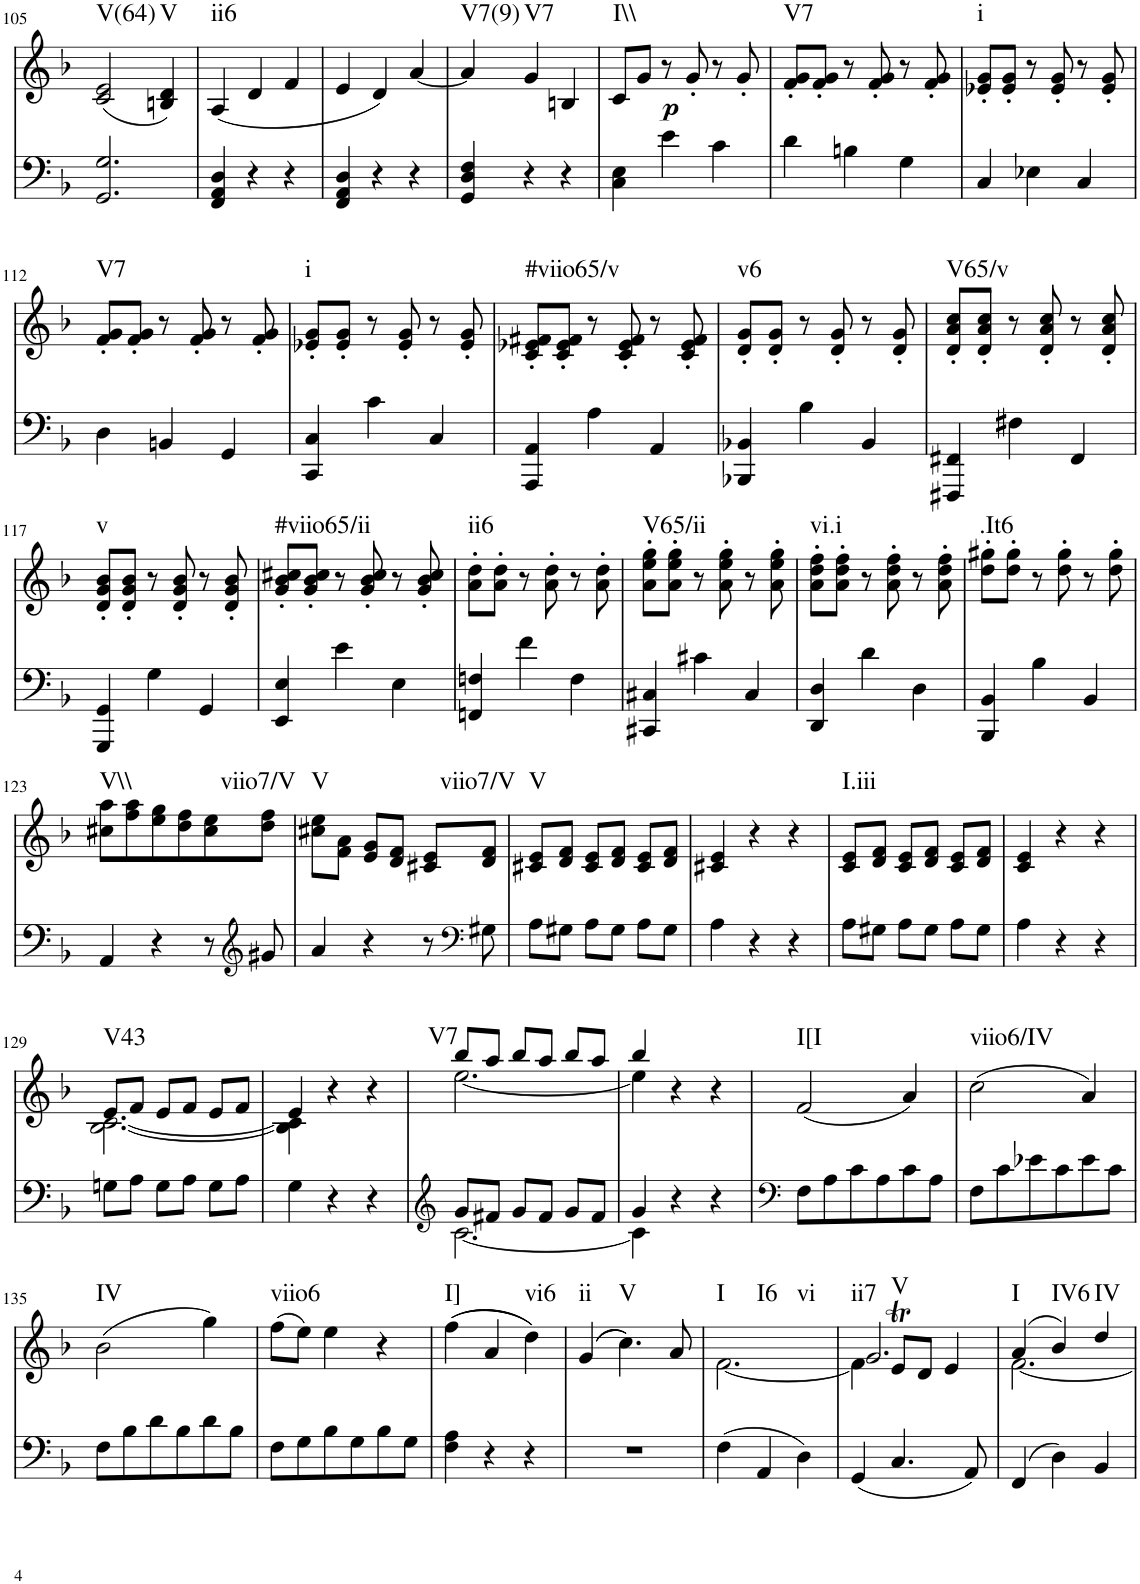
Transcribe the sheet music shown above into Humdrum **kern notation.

**kern	**kern	**dynam	**harte
*part1	*part1	*part1	*part1
*staff2	*staff1	*staff1/2	*
*I"Piano, Piano right	*	*	*
*I'Pno.	*	*	*
!!LO:PB:g=z
*clefF4	*clefG2	*	*
*k[b-]	*k[b-]	*	*
*M3/4	*M3/4	*	*
=105	=105	=105	=105
!	!	!	!LO:H:kt=V(64)
2.GG/ 2.G/	(2c/ 2e/	.	N
!	!	!	!LO:H:kt=V
.	4Bn/ 4d/)	.	N
=106	=106	=106	=106
!	!	!	!LO:H:kt=ii6
4FF/ 4AA/ 4D/	(4A/	.	N
4r	4d/	.	.
4r	4f/	.	.
=107	=107	=107	=107
4FF/ 4AA/ 4D/	4e/	.	.
4r	4d/)	.	.
4r	[4a/	.	.
=108	=108	=108	=108
!	!	!	!LO:H:kt=V7(9)
4GG/ 4D/ 4F/	4a/]	.	N
!	!	!	!LO:H:kt=V7
4r	4g/	.	N
4r	4Bn/	.	.
=109	=109	=109	=109
!	!	!	!LO:H:kt=I\\
4C\ 4E\	8c/L	.	N
.	8g/J	.	.
!	!	!LO:DY:b	!
4e\	8r	p	.
.	8g'/	.	.
4c\	8r	.	.
.	8g'/	.	.
=110	=110	=110	=110
!	!	!	!LO:H:kt=V7
4d\	8f/' 8g/'L	.	N
.	8f/' 8g/'J	.	.
4Bn\	8r	.	.
.	8f/' 8g/'	.	.
4G\	8r	.	.
.	8f/' 8g/'	.	.
=111	=111	=111	=111
!	!	!	!LO:H:kt=i
4C/	8e-X/' 8g/'L	.	N
.	8e-/' 8g/'J	.	.
4E-X\	8r	.	.
.	8e-/' 8g/'	.	.
4C/	8r	.	.
.	8e-/' 8g/'	.	.
!!LO:LB:g=z
=112	=112	=112	=112
!	!	!	!LO:H:kt=V7
4D\	8f/' 8g/'L	.	N
.	8f/' 8g/'J	.	.
4BBn/	8r	.	.
.	8f/' 8g/'	.	.
4GG/	8r	.	.
.	8f/' 8g/'	.	.
=113	=113	=113	=113
!	!	!	!LO:H:kt=i
4CC/ 4C/	8e-X/' 8g/'L	.	N
.	8e-/' 8g/'J	.	.
4c\	8r	.	.
.	8e-/' 8g/'	.	.
4C/	8r	.	.
.	8e-/' 8g/'	.	.
=114	=114	=114	=114
!	!	!	!LO:H:kt=#viio65/v
4AAA/ 4AA/	8c/' 8e-X/' 8f#X/'L	.	N
.	8c/' 8e-/' 8f#/'J	.	.
4A\	8r	.	.
.	8c/' 8e-/' 8f#/'	.	.
4AA/	8r	.	.
.	8c/' 8e-/' 8f#/'	.	.
=115	=115	=115	=115
!	!	!	!LO:H:kt=v6
4BBB-X/ 4BB-X/	8d/' 8g/'L	.	N
.	8d/' 8g/'J	.	.
4B-\	8r	.	.
.	8d/' 8g/'	.	.
4BB-/	8r	.	.
.	8d/' 8g/'	.	.
=116	=116	=116	=116
!	!	!	!LO:H:kt=V65/v
4FFF#X/ 4FF#X/	8d/' 8a/' 8cc/'L	.	N
.	8d/' 8a/' 8cc/'J	.	.
4F#X\	8r	.	.
.	8d/' 8a/' 8cc/'	.	.
4FF#/	8r	.	.
.	8d/' 8a/' 8cc/'	.	.
!!LO:LB:g=z
=117	=117	=117	=117
!	!	!	!LO:H:kt=v
4GGG/ 4GG/	8d/' 8g/' 8b-/'L	.	N
.	8d/' 8g/' 8b-/'J	.	.
4G\	8r	.	.
.	8d/' 8g/' 8b-/'	.	.
4GG/	8r	.	.
.	8d/' 8g/' 8b-/'	.	.
=118	=118	=118	=118
!	!	!	!LO:H:kt=#viio65/ii
4EE/ 4E/	8g/' 8b-/' 8cc#X/'L	.	N
.	8g/' 8b-/' 8cc#/'J	.	.
4e\	8r	.	.
.	8g/' 8b-/' 8cc#/'	.	.
4E\	8r	.	.
.	8g/' 8b-/' 8cc#/'	.	.
=119	=119	=119	=119
!	!	!	!LO:H:kt=ii6
4FFn/ 4Fn/	8a\' 8dd\'L	.	N
.	8a\' 8dd\'J	.	.
4f\	8r	.	.
.	8a\' 8dd\'	.	.
4F\	8r	.	.
.	8a\' 8dd\'	.	.
=120	=120	=120	=120
!	!	!	!LO:H:kt=V65/ii
4CC#X/ 4C#X/	8a\' 8ee\' 8gg\'L	.	N
.	8a\' 8ee\' 8gg\'J	.	.
4c#X\	8r	.	.
.	8a\' 8ee\' 8gg\'	.	.
4C#/	8r	.	.
.	8a\' 8ee\' 8gg\'	.	.
=121	=121	=121	=121
!	!	!	!LO:H:kt=vi.i
4DD/ 4D/	8a\' 8dd\' 8ff\'L	.	N
.	8a\' 8dd\' 8ff\'J	.	.
4d\	8r	.	.
.	8a\' 8dd\' 8ff\'	.	.
4D\	8r	.	.
.	8a\' 8dd\' 8ff\'	.	.
=122	=122	=122	=122
!	!	!	!LO:H:kt=.It6
4BBB-/ 4BB-/	8dd\' 8gg#X\'L	.	N
.	8dd\' 8gg#\'J	.	.
4B-\	8r	.	.
.	8dd\' 8gg#\'	.	.
4BB-/	8r	.	.
.	8dd\' 8gg#\'	.	.
!!LO:LB:g=z
=123	=123	=123	=123
!	!	!	!LO:H:kt=V\\
4AA/	8cc#X\ 8aa\L	.	N
.	8ff\ 8aa\	.	.
4r	8ee\ 8gg\	.	.
.	8dd\ 8ff\	.	.
8r	8cc#\ 8ee\	.	.
*clefG2	*	*	*
!	!	!	!LO:H:kt=viio7/V
8g#X/	8dd\ 8ff\J	.	N
=124	=124	=124	=124
!	!	!	!LO:H:kt=V
4a/	8cc#X\ 8ee\L	.	N
.	8f\ 8a\J	.	.
4r	8e/ 8g/L	.	.
.	8d/ 8f/J	.	.
8r	8c#X/ 8e/L	.	.
*clefF4	*	*	*
!	!	!	!LO:H:kt=viio7/V
8G#X\	8d/ 8f/J	.	N
=125	=125	=125	=125
!	!	!	!LO:H:kt=V
8A\L	8c#X/ 8e/L	.	N
8G#X\J	8d/ 8f/J	.	.
8A\L	8c#/ 8e/L	.	.
8G#\J	8d/ 8f/J	.	.
8A\L	8c#/ 8e/L	.	.
8G#\J	8d/ 8f/J	.	.
=126	=126	=126	=126
4A\	4c#X/ 4e/	.	.
4r	4r	.	.
4r	4r	.	.
=127	=127	=127	=127
!	!	!	!LO:H:kt=I.iii
8A\L	8c/ 8e/L	.	N
8G#X\J	8d/ 8f/J	.	.
8A\L	8c/ 8e/L	.	.
8G#\J	8d/ 8f/J	.	.
8A\L	8c/ 8e/L	.	.
8G#\J	8d/ 8f/J	.	.
=128	=128	=128	=128
4A\	4c/ 4e/	.	.
4r	4r	.	.
4r	4r	.	.
!!LO:LB:g=z
=129	=129	=129	=129
*	*^	*	*
!	!	!	!	!LO:H:kt=V43
8Gn\L	8e/L	[2.B-\ [2.c\	.	N
8A\J	8f/J	.	.	.
8G\L	8e/L	.	.	.
8A\J	8f/J	.	.	.
8G\L	8e/L	.	.	.
8A\J	8f/J	.	.	.
=130	=130	=130	=130	=130
4G\	4e/	4B-\] 4c\]	.	.
4r	4r	2ryy	.	.
4r	4r	.	.	.
=131	=131	=131	=131	=131
*clefG2	*	*	*	*
*^	*	*	*	*
!	!	!	!	!	!LO:H:kt=V7
8g/L	[2.c\	8bb-/L	[2.ee\	.	N
8f#X/J	.	8aa/J	.	.	.
8g/L	.	8bb-/L	.	.	.
8f#/J	.	8aa/J	.	.	.
8g/L	.	8bb-/L	.	.	.
8f#/J	.	8aa/J	.	.	.
=132	=132	=132	=132	=132	=132
4g/	4c\]	4bb-/	4ee\]	.	.
4r	2ryy	4r	2ryy	.	.
4r	.	4r	.	.	.
*v	*v	*	*	*	*
*	*v	*v	*	*
=133	=133	=133	=133
*clefF4	*	*	*
!	!	!	!LO:H:kt=I[I
8F\L	(2f/	.	N
8A\	.	.	.
8c\	.	.	.
8A\	.	.	.
8c\	4a/)	.	.
8A\J	.	.	.
=134	=134	=134	=134
!	!	!	!LO:H:kt=viio6/IV
8F\L	(2cc\	.	N
8c\	.	.	.
8e-X\	.	.	.
8c\	.	.	.
8e-\	4a/)	.	.
8c\J	.	.	.
!!LO:LB:g=z
=135	=135	=135	=135
!	!	!	!LO:H:kt=IV
8F\L	(2b-\	.	N
8B-\	.	.	.
8d\	.	.	.
8B-\	.	.	.
8d\	4gg\)	.	.
8B-\J	.	.	.
=136	=136	=136	=136
!	!	!	!LO:H:kt=viio6
8F\L	(8ff\L	.	N
8G\	8ee\J)	.	.
8B-\	4ee\	.	.
8G\	.	.	.
8B-\	4r	.	.
8G\J	.	.	.
=137	=137	=137	=137
!	!	!	!LO:H:kt=I]
4F\ 4A\	((4ff\	.	N
4r	4a/	.	.
!	!	!	!LO:H:kt=vi6
4r	4dd\))	.	N
=138	=138	=138	=138
!	!	!	!LO:H:kt=ii
2.r	((4g/	.	N
!	!	!	!LO:H:kt=V
.	4.cc\))	.	N
.	8a/	.	.
=139	=139	=139	=139
*	*^	*	*
!	!	!	!	!LO:H:n=1:kt=I
!	!	!	!	!LO:H:n=2:kt=I6
!	!	!	!	!LO:H:n=3:kt=vi
4F\	2.ryy	[2.f\	.	N N N
4AA/	.	.	.	.
4D\	.	.	.	.
=140	=140	=140	=140	=140
*	*	*^	*	*
!	!	!	!	!	!LO:H:n=1:kt=ii7
!	!	!	!	!	!LO:H:n=2:kt=V
4GG/	2.g/	4f\]	4ryy	.	N N
4.C/	.	2ryy	8et/L	.	.
.	.	.	8d/J	.	.
.	.	.	4e/	.	.
8AA/	.	.	.	.	.
*	*	*v	*v	*	*
=141	=141	=141	=141	=141
!	!	!	!	!LO:H:kt=I
4FF/	(4a/	[2.f\	.	N
!	!	!	!	!LO:H:kt=IV6
4D\	4b-/)	.	.	N
!	!	!	!	!LO:H:kt=IV
4BB-/	4dd/	.	.	N
*	*v	*v	*	*
=	=	=	=
*-	*-	*-	*-
